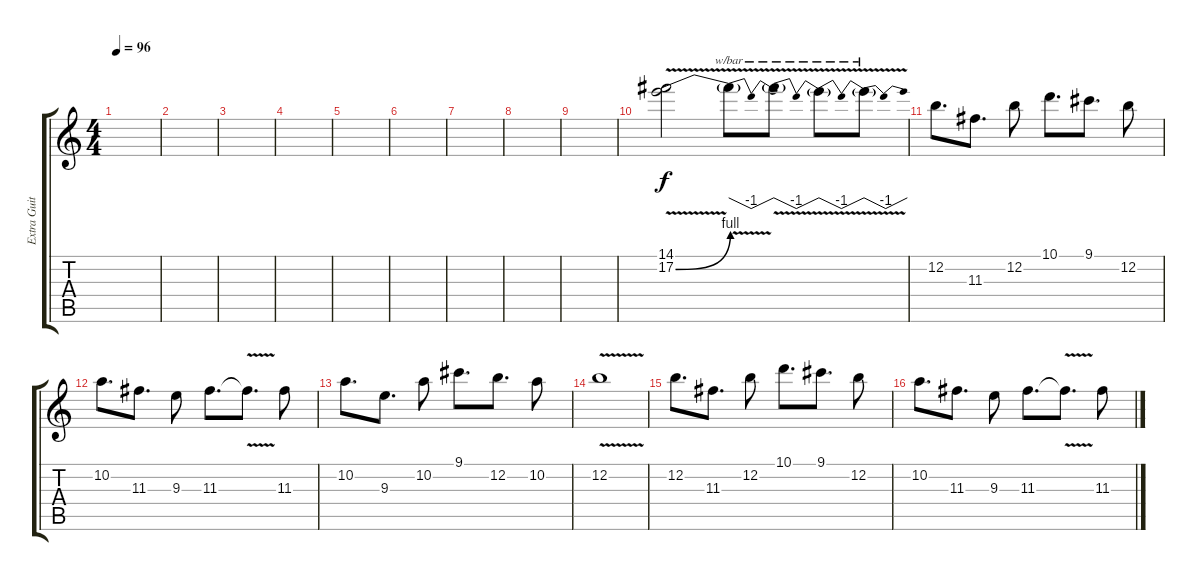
\track ("Extra Guitar #2" "Extra Guit") {instrument distortionguitar}
\staff {score tabs}
\tuning (E4 B3 G3 D3 A2 E2) {hide}
\ts (4 4)
\tempo 96
\clef g2
\ks c
|
|
|
|
|
|
|
|
|
(14.1 17.2{be (bend 0 0 60 4) v}).2 17.2{v t}.8{tbe (dip default 0 0 30 -4 60 0)} 17.2{v t}.8{tbe (dip default 0 0 30 -4 60 0)} 17.2{v t}.8{tbe (dip default 0 0 30 -4 60 0)} 17.2{v t}.8{tbe (dip default 0 0 30 -4 60 0)} |
12.2.8{d} 11.3.8{d} 12.2.8 10.1.8{d} 9.1.8{d} 12.2.8 |
10.2.8{d} 11.3.8{d} 9.3.8 11.3.8{d} 11.3{v t}.8{d} 11.3.8 |
10.2.8{d} 9.3.8{d} 10.2.8 9.1.8{d} 12.2.8{d} 10.2.8 |
12.2{v}.1 |
12.2.8{d} 11.3.8{d} 12.2.8 10.1.8{d} 9.1.8{d} 12.2.8 |
10.2.8{d} 11.3.8{d} 9.3.8 11.3.8{d} 11.3{v t}.8{d} 11.3.8
